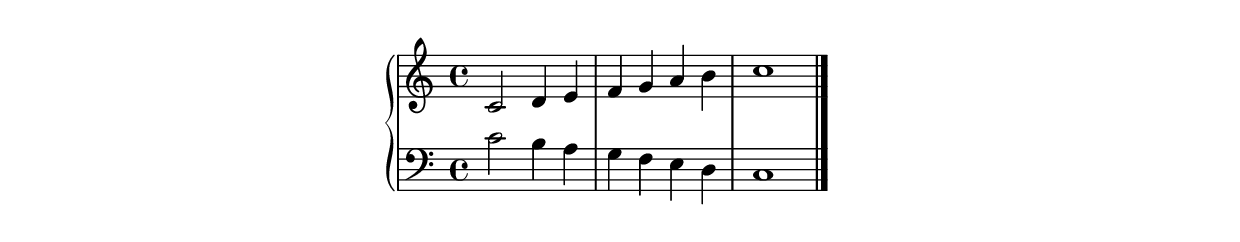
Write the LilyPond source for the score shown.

\version "2.10.0"

\paper {
  indent = 3\mm
  line-width = 3.2\in
  oddFooterMarkup = ##f
  oddHeaderMarkup = ##f
  bookTitleMarkup = ##f
  scoreTitleMarkup = ##f
}

\layout {
  \context {
    \Score
    \remove "Bar_number_engraver"
  }
}

\header {
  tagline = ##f
}

\score {
  \new PianoStaff <<
    \new Staff \relative c' { c2 d4 e f g a b c1 \bar"|."}
    \new Staff \relative c' { \clef F c2 b4 a g f e d c1 }
  >>
}
